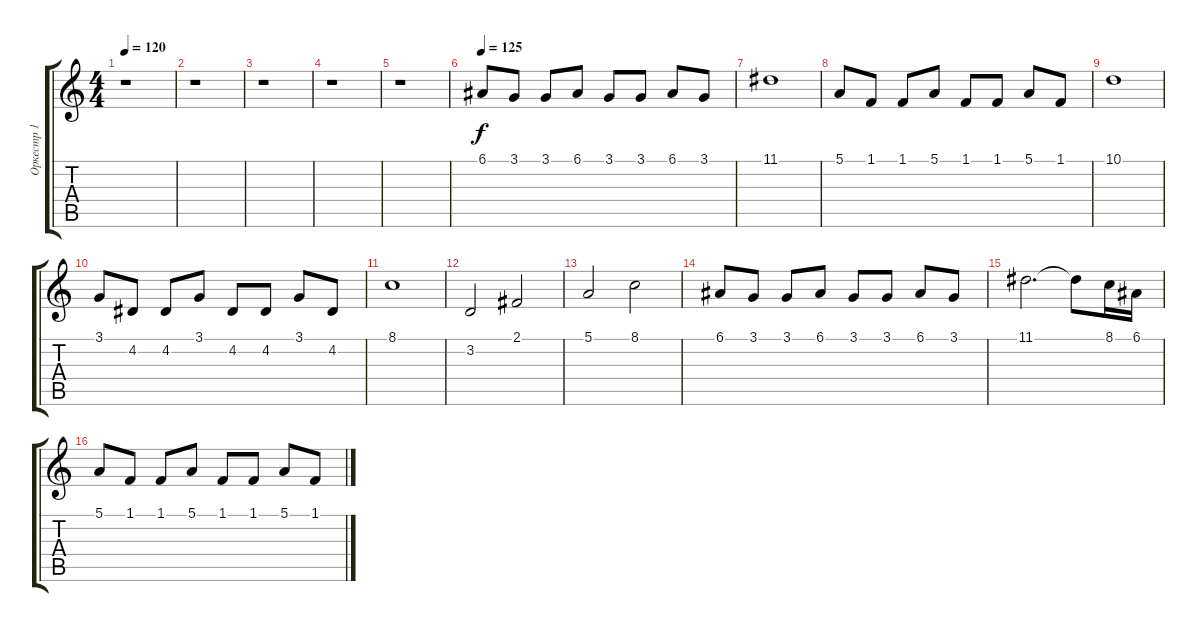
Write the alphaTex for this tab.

\track ("Оркестр 1" "Оркестр 1") {instrument stringensemble1}
\staff {score tabs}
\tuning (E4 B3 G3 D3 A2 E2) {hide}
\ts (4 4)
\tempo 120
\clef g2
\ks c
r.1{dy f} |
r.1 |
r.1 |
r.1 |
r.1 |
\tempo 125
6.1.8 3.1.8 3.1.8 6.1.8 3.1.8 3.1.8 6.1.8 3.1.8 |
11.1.1 |
5.1.8 1.1.8 1.1.8 5.1.8 1.1.8 1.1.8 5.1.8 1.1.8 |
10.1.1 |
3.1.8 4.2.8 4.2.8 3.1.8 4.2.8 4.2.8 3.1.8 4.2.8 |
8.1.1 |
3.2.2 2.1.2 |
5.1.2 8.1.2 |
6.1.8 3.1.8 3.1.8 6.1.8 3.1.8 3.1.8 6.1.8 3.1.8 |
11.1.2{d} 11.1{t}.8 8.1.16 6.1.16 |
5.1.8 1.1.8 1.1.8 5.1.8 1.1.8 1.1.8 5.1.8 1.1.8
